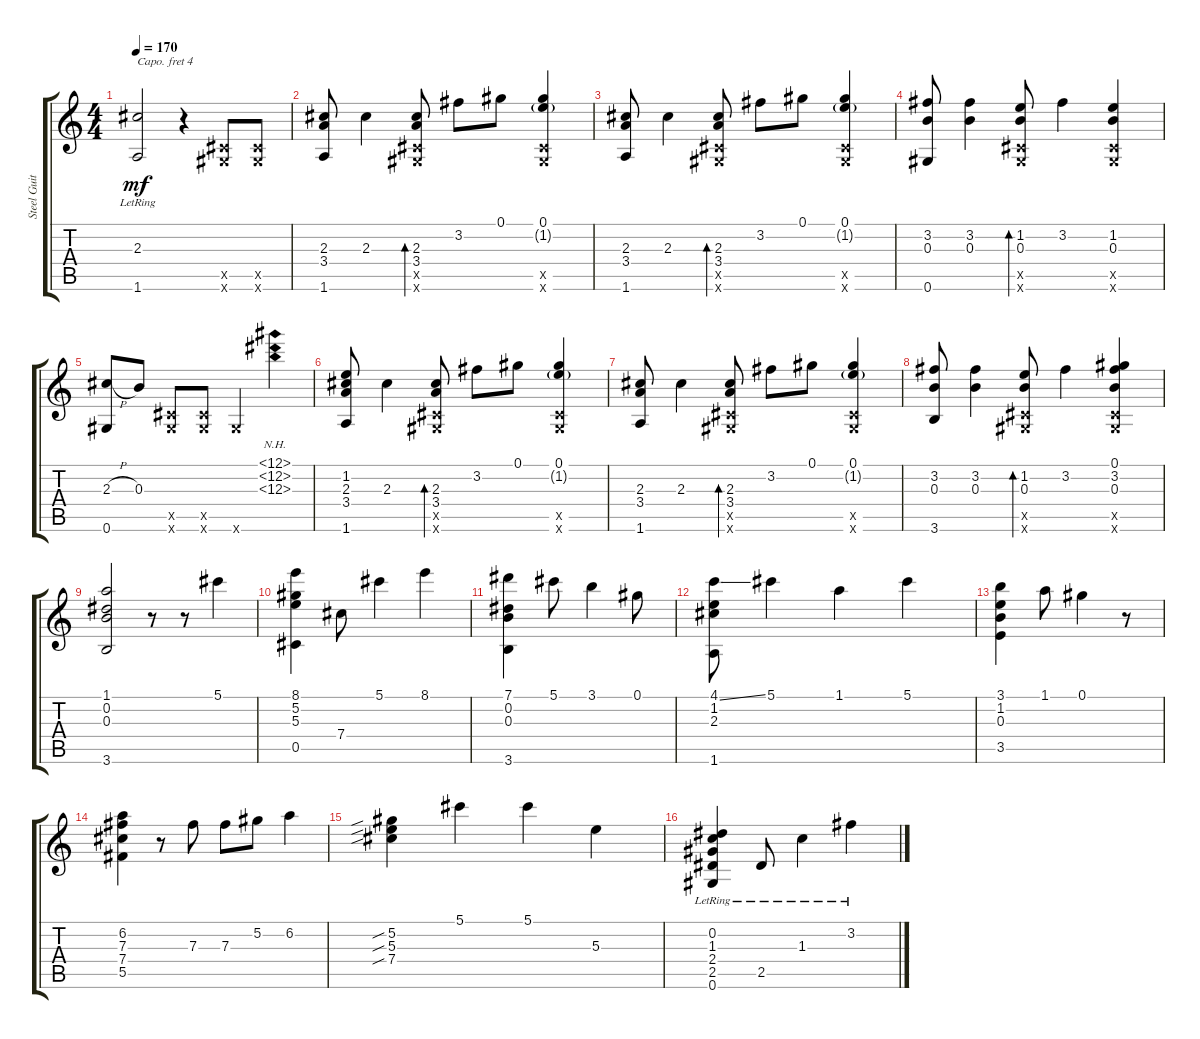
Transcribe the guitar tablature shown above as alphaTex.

\track ("Steel Guitar" "Steel Guit") {instrument acousticguitarsteel}
\staff {score tabs}
\capo 4
\tuning (E4 B3 G3 D3 A2 E2) {hide}
\ts (4 4)
\tempo 170
\clef g2
\ks c
(2.3{lr} 1.6{lr}).2{dy mf} r.4 (0.5{x} 0.6{x}).8 (0.5{x} 0.6{x}).8 |
(2.3 3.4 1.6).8 2.3.4 (2.3 3.4 0.5{x} 0.6{x}).8{bd 120} 3.2.8 0.1.8 (0.1 1.2{g} 0.5{x} 0.6{x}).4 |
(2.3 3.4 1.6).8 2.3.4 (2.3 3.4 0.5{x} 0.6{x}).8{bd 120} 3.2.8 0.1.8 (0.1 1.2{g} 0.5{x} 0.6{x}).4 |
(3.2 0.3 0.6).8 (3.2 0.3).4 (1.2 0.3 0.5{x} 0.6{x}).8{bd 120} 3.2.4 (1.2 0.3 0.5{x} 0.6{x}).4 |
(2.3{h} 0.6).8 0.3.8 (0.5{x} 0.6{x}).8 (0.5{x} 0.6{x}).8 0.6{x}.4 (12.1{nh} 12.2{nh} 12.3{nh}).4 |
(1.2 2.3 3.4 1.6).8 2.3.4 (2.3 3.4 0.5{x} 0.6{x}).8{bd 120} 3.2.8 0.1.8 (0.1 1.2{g} 0.5{x} 0.6{x}).4 |
(2.3 3.4 1.6).8 2.3.4 (2.3 3.4 0.5{x} 0.6{x}).8{bd 120} 3.2.8 0.1.8 (0.1 1.2{g} 0.5{x} 0.6{x}).4 |
(3.2 0.3 3.6).8 (3.2 0.3).4 (1.2 0.3 0.5{x} 0.6{x}).8{bd 120} 3.2.4 (0.1 3.2 0.3 0.5{x} 0.6{x}).4 |
(1.1 0.2 0.3 3.6).2 r.8 r.8 5.1.4 |
(8.1 5.2 5.3 0.5).4 7.4.8 5.1.4 8.1.4 |
(7.1 0.2 0.3 3.6).4 5.1.8 3.1.4 0.1.8 |
(4.1{ss} 1.2 2.3 1.6).8 5.1.4 1.1.4 5.1.4 |
(3.1 1.2 0.3 3.5).4 1.1.8 0.1.4 r.8 |
(6.2 7.3 7.4 5.5).4 r.8 7.3.8 7.3.8 5.2.8 6.2.4 |
(5.2{sib} 5.3{sib} 7.4{sib}).4 5.1.4 5.1.4 5.3.4 |
(0.2{lr} 1.3{lr} 2.4{lr} 2.5{lr} 0.6{lr}).4 2.5{lr}.8 1.3{lr}.4 3.2{lr}.4
